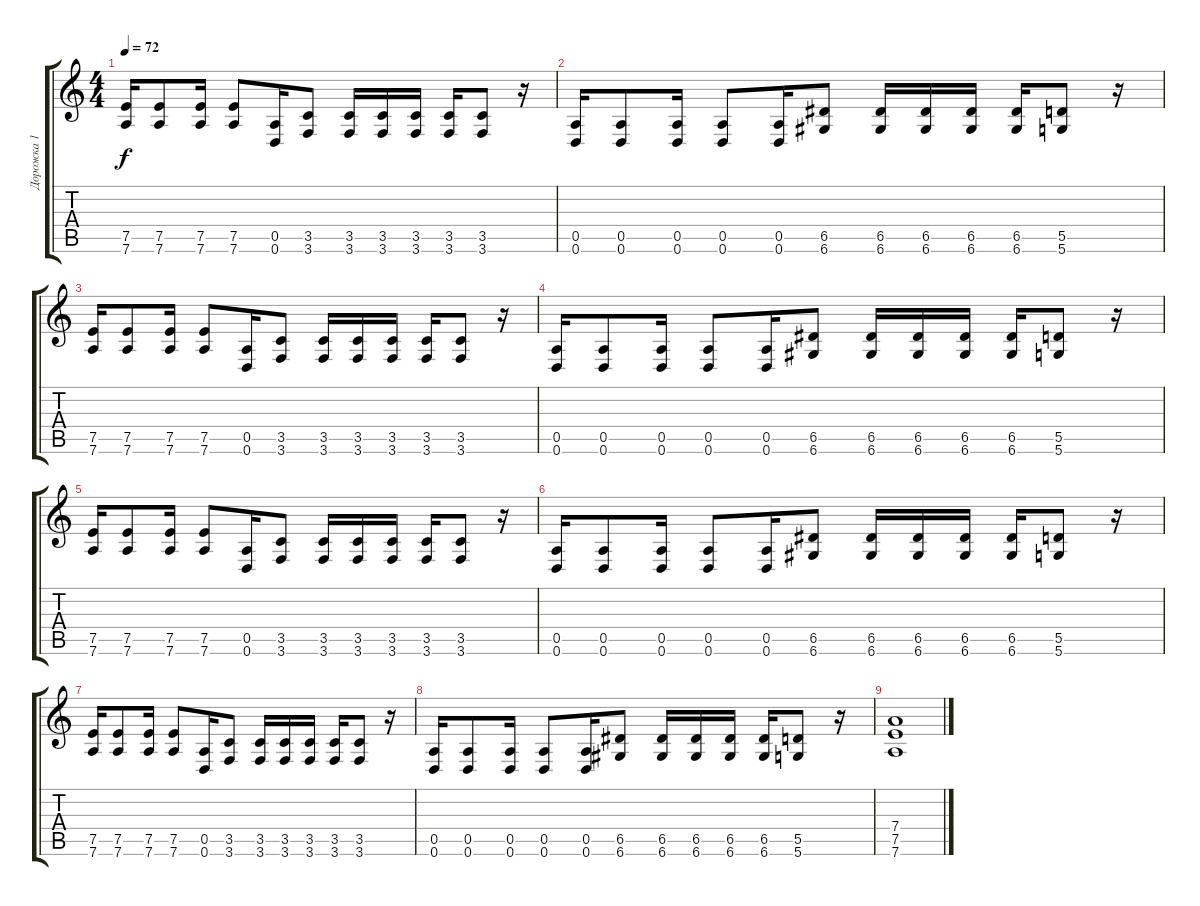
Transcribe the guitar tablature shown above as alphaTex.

\track ("Дорожка 1" "Дорожка 1") {instrument electricguitarclean}
\staff {score tabs}
\tuning (E4 B3 G3 D3 A2 D2) {hide}
\ts (4 4)
\tempo 72
\clef g2
\ks c
(7.5 7.6).16{dy f volume 16} (7.5 7.6).8 (7.5 7.6).16 (7.5 7.6).8 (0.5 0.6).16 (3.5 3.6).8 (3.5 3.6).16 (3.5 3.6).16 (3.5 3.6).16 (3.5 3.6).16 (3.5 3.6).8 r.16 |
(0.5 0.6).16 (0.5 0.6).8 (0.5 0.6).16 (0.5 0.6).8 (0.5 0.6).16 (6.5 6.6).8 (6.5 6.6).16 (6.5 6.6).16 (6.5 6.6).16 (6.5 6.6).16 (5.5 5.6).8 r.16 |
(7.5 7.6).16 (7.5 7.6).8 (7.5 7.6).16 (7.5 7.6).8 (0.5 0.6).16 (3.5 3.6).8 (3.5 3.6).16 (3.5 3.6).16 (3.5 3.6).16 (3.5 3.6).16 (3.5 3.6).8 r.16 |
(0.5 0.6).16 (0.5 0.6).8 (0.5 0.6).16 (0.5 0.6).8 (0.5 0.6).16 (6.5 6.6).8 (6.5 6.6).16 (6.5 6.6).16 (6.5 6.6).16 (6.5 6.6).16 (5.5 5.6).8 r.16 |
(7.5 7.6).16 (7.5 7.6).8 (7.5 7.6).16 (7.5 7.6).8 (0.5 0.6).16 (3.5 3.6).8 (3.5 3.6).16 (3.5 3.6).16 (3.5 3.6).16 (3.5 3.6).16 (3.5 3.6).8 r.16 |
(0.5 0.6).16 (0.5 0.6).8 (0.5 0.6).16 (0.5 0.6).8 (0.5 0.6).16 (6.5 6.6).8 (6.5 6.6).16 (6.5 6.6).16 (6.5 6.6).16 (6.5 6.6).16 (5.5 5.6).8 r.16 |
(7.5 7.6).16 (7.5 7.6).8 (7.5 7.6).16 (7.5 7.6).8 (0.5 0.6).16 (3.5 3.6).8 (3.5 3.6).16 (3.5 3.6).16 (3.5 3.6).16 (3.5 3.6).16 (3.5 3.6).8 r.16 |
(0.5 0.6).16 (0.5 0.6).8 (0.5 0.6).16 (0.5 0.6).8 (0.5 0.6).16 (6.5 6.6).8 (6.5 6.6).16 (6.5 6.6).16 (6.5 6.6).16 (6.5 6.6).16 (5.5 5.6).8 r.16 |
(7.4 7.5 7.6).1
